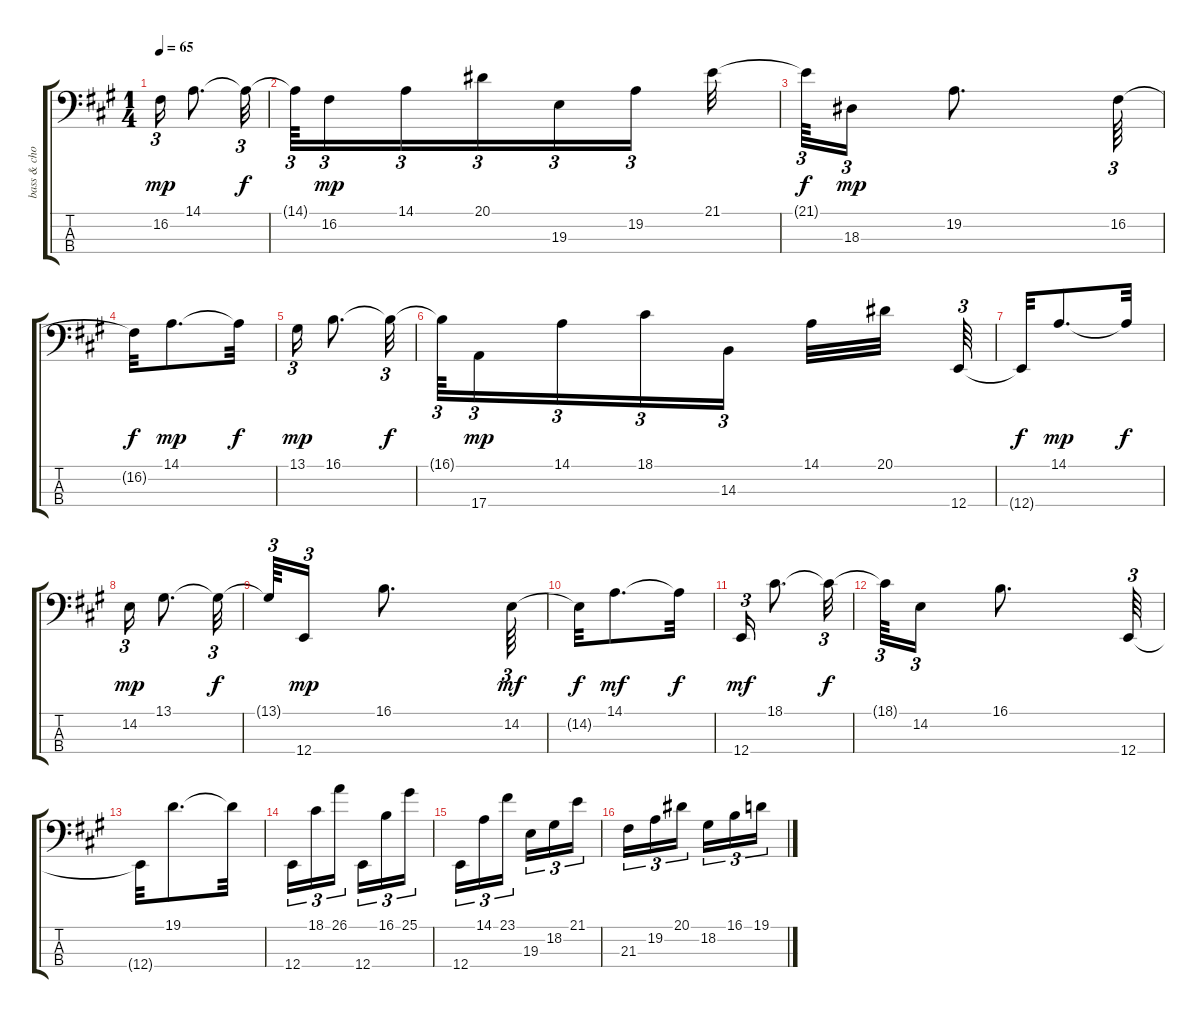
\track ("bass & chord        " "bass & cho") {instrument electricgrandpiano}
\staff {score tabs}
\tuning (G2 D2 A1 E1) {hide}
\ts (1 4)
\tempo 65
\clef f4
\ks a
16.2.16{tu (3 2) dy mp} 14.1.8{d} 14.1{t}.32{tu (3 2) dy f} |
14.1{t}.64{tu (3 2)} 16.2.16{tu (3 2) dy mp} 14.1.16{tu (3 2)} 20.1.16{tu (3 2)} 19.3.16{tu (3 2)} 19.2.16{tu (3 2)} 21.1.32 |
21.1{t}.64{tu (3 2) dy f} 18.3.16{tu (3 2) dy mp} 19.2.8{d} 16.2.64{tu (3 2)} |
16.2{t}.32{dy f} 14.1.8{d dy mp} 14.1{t}.32{dy f} |
13.1.16{tu (3 2) dy mp} 16.1.8{d} 16.1{t}.32{tu (3 2) dy f} |
16.1{t}.64{tu (3 2)} 17.4.16{tu (3 2) dy mp} 14.1.16{tu (3 2)} 18.1.16{tu (3 2)} 14.3.16{tu (3 2)} 14.1.32 20.1.32 12.4.64{tu (3 2)} |
12.4{t}.32{dy f} 14.1.8{d dy mp} 14.1{t}.32{dy f} |
14.2.16{tu (3 2) dy mp} 13.1.8{d} 13.1{t}.32{tu (3 2) dy f} |
13.1{t}.64{tu (3 2)} 12.4.16{tu (3 2) dy mp} 16.1.8{d} 14.2.64{tu (3 2) dy mf} |
14.2{t}.32{dy f} 14.1.8{d dy mf} 14.1{t}.32{dy f} |
12.4.16{tu (3 2) dy mf} 18.1.8{d} 18.1{t}.32{tu (3 2) dy f} |
18.1{t}.64{tu (3 2)} 14.2.16{tu (3 2)} 16.1.8{d} 12.4.64{tu (3 2)} |
12.4{t}.32 19.1.8{d} 19.1{t}.32 |
12.4.16{tu (3 2)} 18.1.16{tu (3 2)} 26.1.16{tu (3 2)} 12.4.16{tu (3 2)} 16.1.16{tu (3 2)} 25.1.16{tu (3 2)} |
12.4.16{tu (3 2)} 14.1.16{tu (3 2)} 23.1.16{tu (3 2)} 19.3.16{tu (3 2)} 18.2.16{tu (3 2)} 21.1.16{tu (3 2)} |
21.3.16{tu (3 2)} 19.2.16{tu (3 2)} 20.1.16{tu (3 2)} 18.2.16{tu (3 2)} 16.1.16{tu (3 2)} 19.1.16{tu (3 2)}
